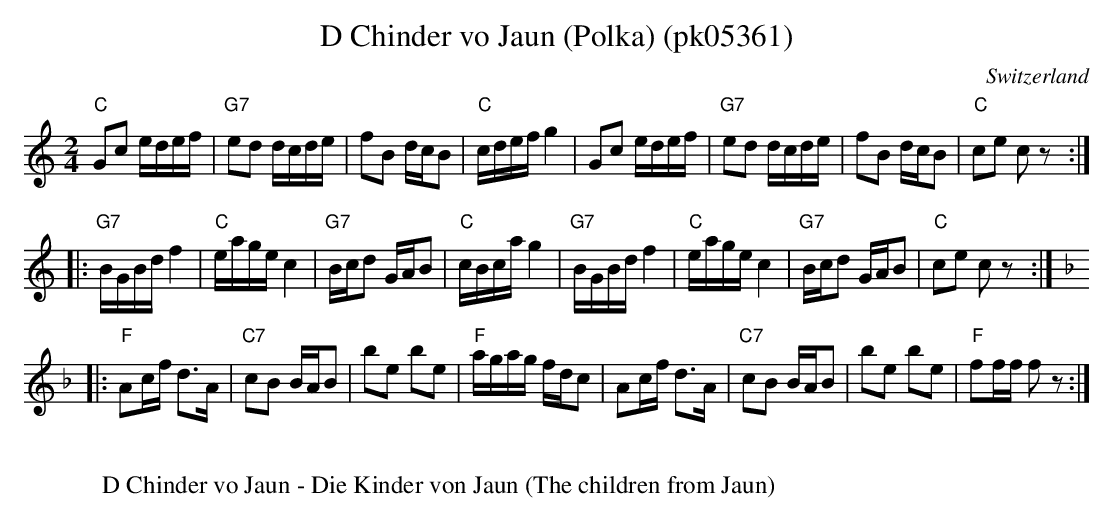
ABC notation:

X:1
T: D Chinder vo Jaun (Polka) (pk05361)
O:Switzerland
M:2/4
L:1/16
K:C %%MIDI gchordon
"C"G2c2 edef | "G7"e2d2 dcde | f2B2 dcB2 | "C"cdef g4 | G2c2 edef | "G7"e2d2 dcde | f2B2 dcB2 | "C"c2e2 c2z2 ::
"G7"BGBd f4 | "C"eage c4 | "G7"Bcd2 GAB2 | "C"cBca g4 | "G7"BGBd f4 | "C"eage c4 | "G7"Bcd2 GAB2 | "C"c2e2 c2z2 :: [K:F]
"F"A2cf d3A | "C7"c2B2 BAB2 | b2e2 b2e2 | "F"agag fdc2 | A2cf d3A | "C7"c2B2 BAB2 | b2e2 b2e2 | "F"f2ff f2z2 :|
W:
W:D Chinder vo Jaun - Die Kinder von Jaun (The children from Jaun)
